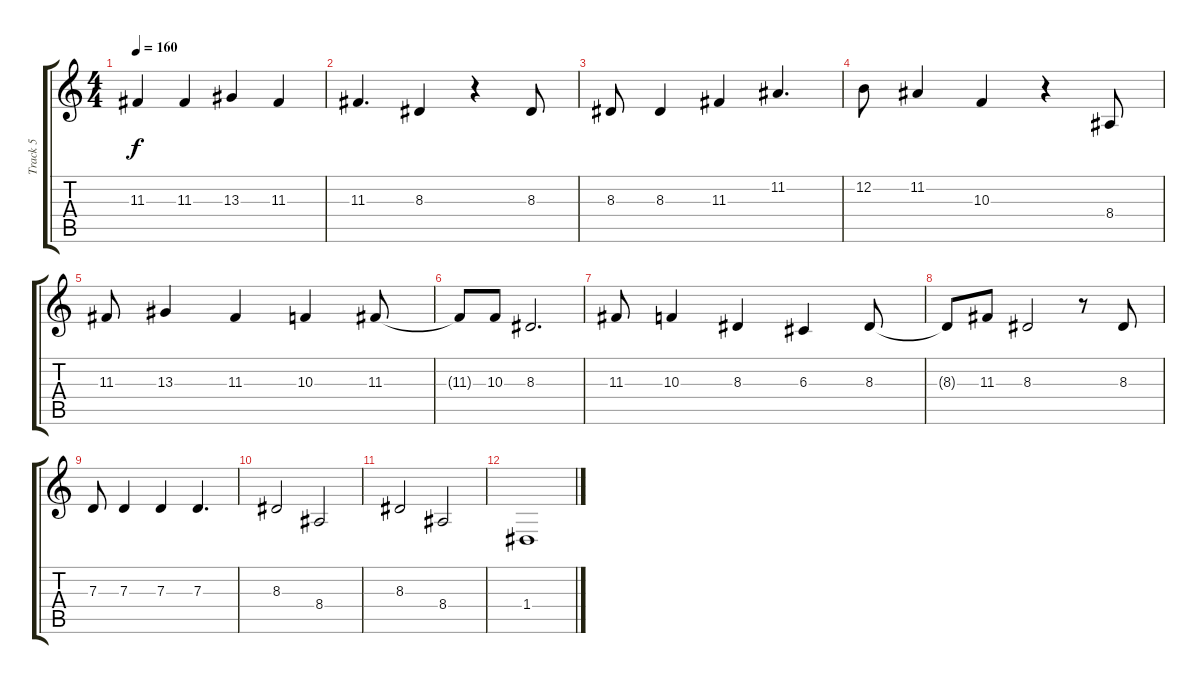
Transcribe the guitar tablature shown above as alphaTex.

\track ("Track 5" "Track 5") {instrument flute}
\staff {score tabs}
\tuning (E4 B3 G3 D3 A2 E2) {hide}
\ts (4 4)
\tempo 160
\clef g2
\ks c
11.3.4{dy f} 11.3.4 13.3.4 11.3.4 |
11.3.4{d} 8.3.4 r.4 8.3.8 |
8.3.8 8.3.4 11.3.4 11.2.4{d} |
12.2.8 11.2.4 10.3.4 r.4 8.4.8 |
11.3.8 13.3.4 11.3.4 10.3.4 11.3.8 |
11.3{t}.8 10.3.8 8.3.2{d} |
11.3.8 10.3.4 8.3.4 6.3.4 8.3.8 |
8.3{t}.8 11.3.8 8.3.2 r.8 8.3.8 |
7.3.8 7.3.4 7.3.4 7.3.4{d} |
8.3.2 8.4.2 |
8.3.2 8.4.2 |
1.4.1
